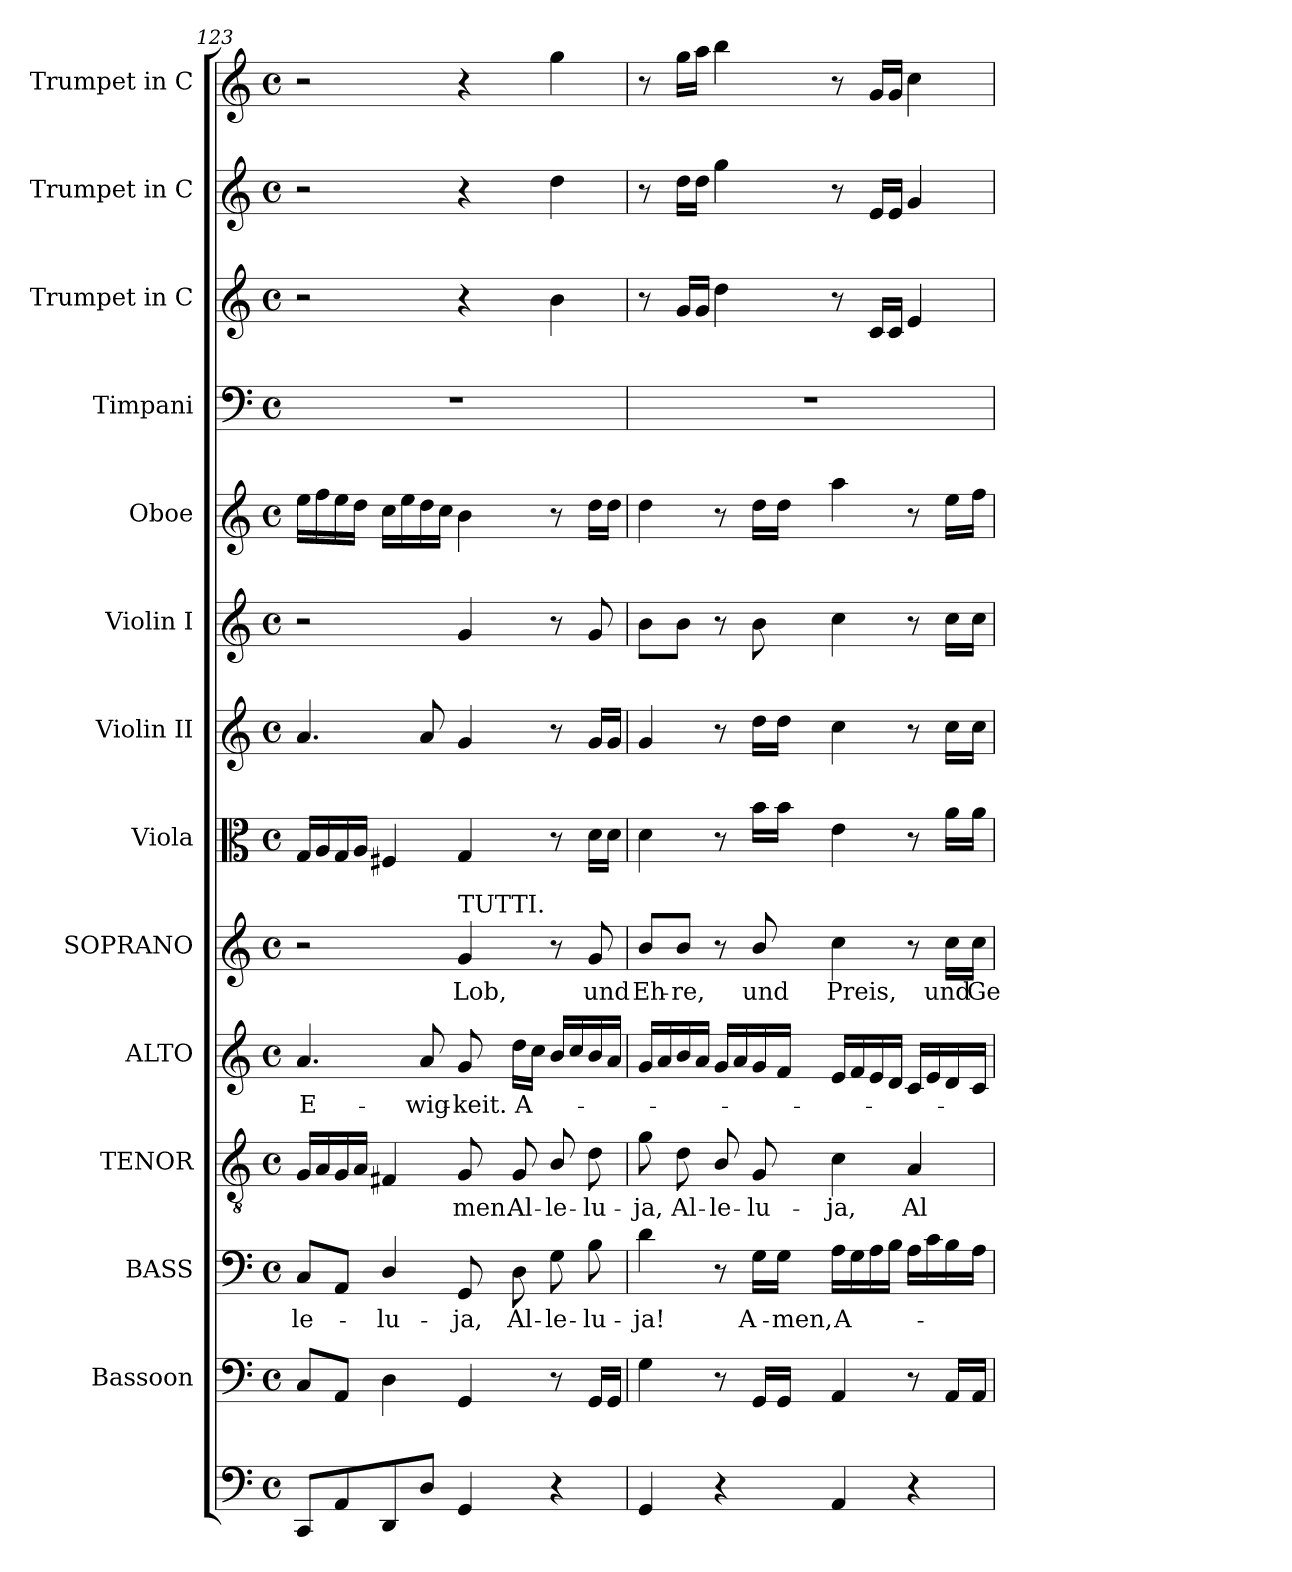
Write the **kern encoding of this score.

**kern	**kern	**kern	**text	**kern	**text	**kern	**text	**kern	**text	**kern	**kern	**kern	**kern	**kern	**kern	**kern	**kern
*part14	*part13	*part12	*part12	*part11	*part11	*part10	*part10	*part9	*part9	*part8	*part7	*part6	*part5	*part4	*part3	*part2	*part1
*staff14	*staff13	*staff12	*staff12	*staff11	*staff11	*staff10	*staff10	*staff9	*staff9	*staff8	*staff7	*staff6	*staff5	*staff4	*staff3	*staff2	*staff1
*	*I"Bassoon	*I"BASS	*	*I"TENOR	*	*I"ALTO	*	*I"SOPRANO	*	*I"Viola	*I"Violin II	*I"Violin I	*I"Oboe	*I"Timpani	*I"Trumpet in C	*I"Trumpet in C	*I"Trumpet in C
*	*	*	*	*	*	*I'Alto	*	*I'Soprano	*	*I'Viola	*I'Violin II	*I'Violin I	*I'Oboe	*I'Timp.	*	*	*
*clefF4	*clefF4	*clefF4	*	*clefGv2	*	*clefG2	*	*clefG2	*	*clefC3	*clefG2	*clefG2	*clefG2	*clefF4	*clefG2	*clefG2	*clefG2
*	*	*	*	*ITrd7c12	*	*	*	*	*	*	*	*	*	*	*	*	*
*k[]	*k[]	*k[]	*	*k[]	*	*k[]	*	*k[]	*	*k[]	*k[]	*k[]	*k[]	*k[]	*k[]	*k[]	*k[]
*C:	*C:	*C:	*	*C:	*	*C:	*	*C:	*	*C:	*C:	*C:	*C:	*C:	*C:	*C:	*C:
*M4/4	*M4/4	*M4/4	*	*M4/4	*	*M4/4	*	*M4/4	*	*M4/4	*M4/4	*M4/4	*M4/4	*M4/4	*M4/4	*M4/4	*M4/4
*met(c)	*met(c)	*met(c)	*	*met(c)	*	*met(c)	*	*met(c)	*	*met(c)	*met(c)	*met(c)	*met(c)	*met(c)	*met(c)	*met(c)	*met(c)
=123	=123	=123	=123	=123	=123	=123	=123	=123	=123	=123	=123	=123	=123	=123	=123	=123	=123
!	!	!	!LO:LY:b:color=#000000	!	!	!	!	!	!	!	!	!	!	!	!	!	!
!	!	!	!	!	!	!	!LO:LY:b:color=#000000	!	!	!	!	!	!	!	!	!	!
8CCi/L	8Ci/L	8Ci/L	-le-	16GGi/LL	.	4.ai/	E-	2r	.	16Gi/LL	4.ai/	2r	16eei\LL	1r	2r	2r	2r
.	.	.	.	16AAi/	.	.	.	.	.	16Ai/	.	.	16ffi\	.	.	.	.
8AAi/	8AAi/J	8AAi/J	.	16GGi/	.	.	.	.	.	16Gi/	.	.	16eei\	.	.	.	.
.	.	.	.	16AAi/JJ	.	.	.	.	.	16Ai/JJ	.	.	16ddi\JJ	.	.	.	.
!	!	!	!LO:LY:b:color=#000000	!	!	!	!	!	!	!	!	!	!	!	!	!	!
8DDi/	4Di\	4Di/	-lu-	4FF#Xi/	.	.	.	.	.	4F#Xi/	.	.	16cci\LL	.	.	.	.
.	.	.	.	.	.	.	.	.	.	.	.	.	16eei\	.	.	.	.
!	!	!	!	!	!	!	!LO:LY:b:color=#000000	!	!	!	!	!	!	!	!	!	!
8Di/J	.	.	.	.	.	8ai/	-wig-	.	.	.	8ai/	.	16ddi\	.	.	.	.
.	.	.	.	.	.	.	.	.	.	.	.	.	16cci\JJ	.	.	.	.
!	!	!	!LO:LY:b:color=#000000	!	!	!	!	!	!	!	!	!	!	!	!	!	!
!	!	!	!	!	!LO:LY:b:color=#000000	!	!	!	!	!	!	!	!	!	!	!	!
!	!	!	!	!	!	!	!LO:LY:b:color=#000000	!	!	!	!	!	!	!	!	!	!
!	!	!	!	!	!	!	!	!LO:TX:a:t=TUTTI.	!	!	!	!	!	!	!	!	!
!	!	!	!	!	!	!	!	!	!LO:LY:b:color=#000000	!	!	!	!	!	!	!	!
4GGi/	4GGi/	8GGi/	-ja,	8GGi/	-men.	8gi/	-keit.	4gi/	Lob,	4Gi/	4gi/	4gi/	4bi\	.	4r	4r	4r
!	!	!	!LO:LY:b:color=#000000	!	!	!	!	!	!	!	!	!	!	!	!	!	!
!	!	!	!	!	!LO:LY:b:color=#000000	!	!	!	!	!	!	!	!	!	!	!	!
!	!	!	!	!	!	!	!LO:LY:b:color=#000000	!	!	!	!	!	!	!	!	!	!
.	.	8Di\	Al-	8GGi/	Al-	16ddi\LL	A-	.	.	.	.	.	.	.	.	.	.
.	.	.	.	.	.	16cci\JJ	.	.	.	.	.	.	.	.	.	.	.
!	!	!	!LO:LY:b:color=#000000	!	!	!	!	!	!	!	!	!	!	!	!	!	!
!	!	!	!	!	!LO:LY:b:color=#000000	!	!	!	!	!	!	!	!	!	!	!	!
4r	8r	8Gi\	-le-	8BBi/	-le-	16bi/LL	.	8r	.	8r	8r	8r	8r	.	4bi\	4ddi\	4ggi\
.	.	.	.	.	.	16cci/	.	.	.	.	.	.	.	.	.	.	.
!	!	!	!LO:LY:b:color=#000000	!	!	!	!	!	!	!	!	!	!	!	!	!	!
!	!	!	!	!	!LO:LY:b:color=#000000	!	!	!	!	!	!	!	!	!	!	!	!
!	!	!	!	!	!	!	!	!	!LO:LY:b:color=#000000	!	!	!	!	!	!	!	!
.	16GGi/LL	8Bi\	-lu-	8Di\	-lu-	16bi/	.	8gi/	und	16di\LL	16gi/LL	8gi/	16ddi\LL	.	.	.	.
.	16GGi/JJ	.	.	.	.	16ai/JJ	.	.	.	16di\JJ	16gi/JJ	.	16ddi\JJ	.	.	.	.
=124	=124	=124	=124	=124	=124	=124	=124	=124	=124	=124	=124	=124	=124	=124	=124	=124	=124
!	!	!	!LO:LY:b:color=#000000	!	!	!	!	!	!	!	!	!	!	!	!	!	!
!	!	!	!	!	!LO:LY:b:color=#000000	!	!	!	!	!	!	!	!	!	!	!	!
!	!	!	!	!	!	!	!	!	!LO:LY:b:color=#000000	!	!	!	!	!	!	!	!
4GGi/	4Gi\	4di\	-ja!	8Gi\	-ja,	16gi/LL	.	8bi/L	Eh-	4di\	4gi/	8bi\L	4ddi\	1r	8r	8r	8r
.	.	.	.	.	.	16ai/	.	.	.	.	.	.	.	.	.	.	.
!	!	!	!	!	!LO:LY:b:color=#000000	!	!	!	!	!	!	!	!	!	!	!	!
!	!	!	!	!	!	!	!	!	!LO:LY:b:color=#000000	!	!	!	!	!	!	!	!
.	.	.	.	8Di\	Al-	16bi/	.	8bi/J	-re,	.	.	8bi\J	.	.	16gi/LL	16ddi\LL	16ggi\LL
.	.	.	.	.	.	16ai/JJ	.	.	.	.	.	.	.	.	16gi/JJ	16ddi\JJ	16aai\JJ
!	!	!	!	!	!LO:LY:b:color=#000000	!	!	!	!	!	!	!	!	!	!	!	!
4r	8r	8r	.	8BBi/	-le-	16gi/LL	.	8r	.	8r	8r	8r	8r	.	4ddi\	4ggi\	4bbi\
.	.	.	.	.	.	16ai/	.	.	.	.	.	.	.	.	.	.	.
!	!	!	!LO:LY:b:color=#000000	!	!	!	!	!	!	!	!	!	!	!	!	!	!
!	!	!	!	!	!LO:LY:b:color=#000000	!	!	!	!	!	!	!	!	!	!	!	!
!	!	!	!	!	!	!	!	!	!LO:LY:b:color=#000000	!	!	!	!	!	!	!	!
.	16GGi/LL	16Gi\LL	A-	8GGi/	-lu-	16gi/	.	8bi/	und	16bi\LL	16ddi\LL	8bi\	16ddi\LL	.	.	.	.
!	!	!	!LO:LY:b:color=#000000	!	!	!	!	!	!	!	!	!	!	!	!	!	!
.	16GGi/JJ	16Gi\JJ	-men,	.	.	16fi/JJ	.	.	.	16bi\JJ	16ddi\JJ	.	16ddi\JJ	.	.	.	.
!	!	!	!LO:LY:b:color=#000000	!	!	!	!	!	!	!	!	!	!	!	!	!	!
!	!	!	!	!	!LO:LY:b:color=#000000	!	!	!	!	!	!	!	!	!	!	!	!
!	!	!	!	!	!	!	!	!	!LO:LY:b:color=#000000	!	!	!	!	!	!	!	!
4AAi/	4AAi/	16Ai\LL	A-	4Ci\	-ja,	16ei/LL	.	4cci\	Preis,	4ei\	4cci\	4cci\	4aai\	.	8r	8r	8r
.	.	16Gi\	.	.	.	16fi/	.	.	.	.	.	.	.	.	.	.	.
.	.	16Ai\	.	.	.	16ei/	.	.	.	.	.	.	.	.	16ci/LL	16ei/LL	16gi/LL
.	.	16Bi\JJ	.	.	.	16di/JJ	.	.	.	.	.	.	.	.	16ci/JJ	16ei/JJ	16gi/JJ
!	!	!	!	!	!LO:LY:b:color=#000000	!	!	!	!	!	!	!	!	!	!	!	!
4r	8r	16Ai\LL	.	4AAi/	Al-	16ci/LL	.	8r	.	8r	8r	8r	8r	.	4ei/	4gi/	4cci\
.	.	16ci\	.	.	.	16ei/	.	.	.	.	.	.	.	.	.	.	.
!	!	!	!	!	!	!	!	!	!LO:LY:b:color=#000000	!	!	!	!	!	!	!	!
.	16AAi/LL	16Bi\	.	.	.	16di/	.	16cci\LL	und	16ai\LL	16cci\LL	16cci\LL	16eei\LL	.	.	.	.
!	!	!	!	!	!	!	!	!	!LO:LY:b:color=#000000	!	!	!	!	!	!	!	!
.	16AAi/JJ	16Ai\JJ	.	.	.	16ci/JJ	.	16cci\JJ	Ge-	16ai\JJ	16cci\JJ	16cci\JJ	16ffi\JJ	.	.	.	.
=	=	=	=	=	=	=	=	=	=	=	=	=	=	=	=	=	=
*-	*-	*-	*-	*-	*-	*-	*-	*-	*-	*-	*-	*-	*-	*-	*-	*-	*-
